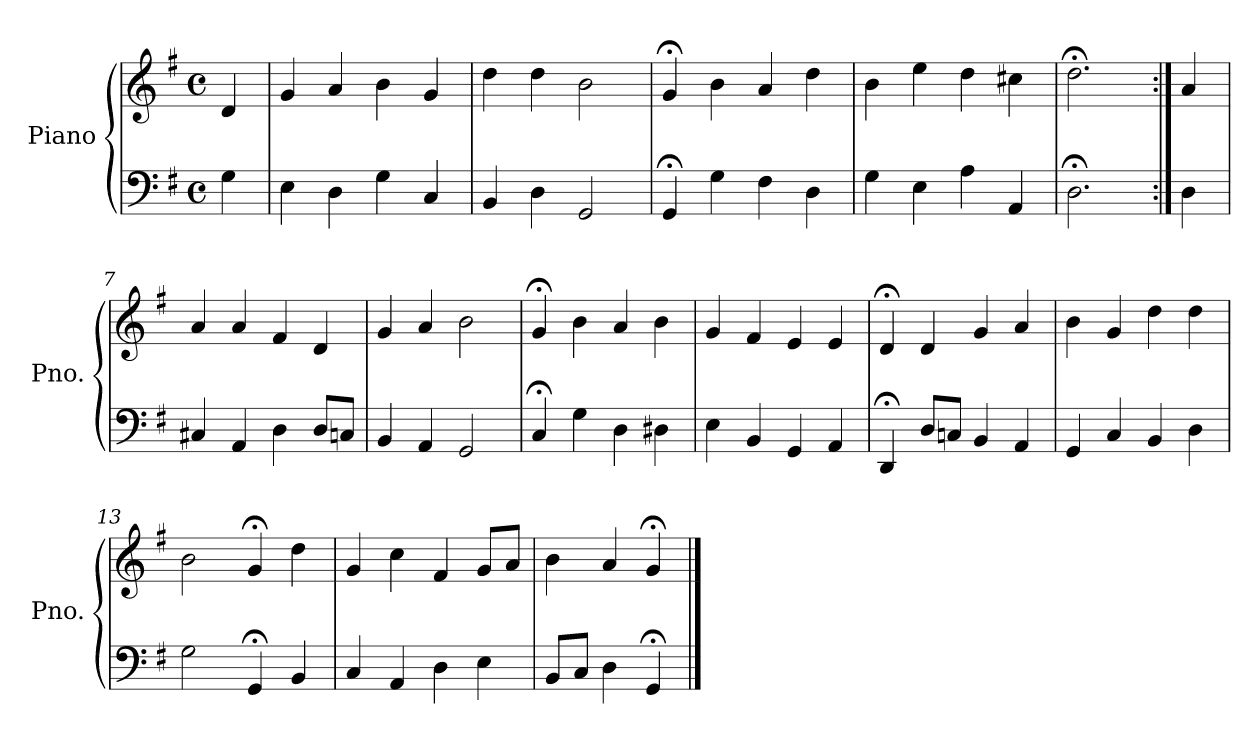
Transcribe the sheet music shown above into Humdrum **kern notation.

**kern	**kern
*part1	*part1
*staff2	*staff1
*I"Piano	*
*I'Pno.	*
*clefF4	*clefG2
*k[f#]	*k[f#]
*M4/4	*M4/4
*met(c)	*met(c)
=	=
4G\	4d/
=1	=1
4E\	4g/
4D\	4a/
4G\	4b\
4C/	4g/
=2	=2
4BB/	4dd\
4D\	4dd\
2GG/	2b\
=3	=3
4GG;</	4g;</
4G\	4b\
4F#\	4a/
4D\	4dd\
=4	=4
4G\	4b\
4E\	4ee\
4A\	4dd\
4AA/	4cc#X\
=5	=5
2.D;<\	2.dd;<\
=6:|!	=6:|!
4D\	4a/
=7	=7
4C#X/	4a/
4AA/	4a/
4D\	4f#/
8D/L	4d/
8Cn/J	.
!!LO:LB:g=z
=8	=8
4BB/	4g/
4AA/	4a/
2GG/	2b\
=9	=9
4C;</	4g;</
4G\	4b\
4D\	4a/
4D#X\	4b\
=10	=10
4E\	4g/
4BB/	4f#/
4GG/	4e/
4AA/	4e/
=11	=11
4DD;</	4d;</
8D/L	4d/
8Cn/J	.
4BB/	4g/
4AA/	4a/
=12	=12
4GG/	4b\
4C/	4g/
4BB/	4dd\
4D\	4dd\
=13	=13
2G\	2b\
4GG;</	4g;</
4BB/	4dd\
=14	=14
4C/	4g/
4AA/	4cc\
4D\	4f#/
4E\	8g/L
.	8a/J
!!LO:LB:g=z
=15	=15
8BB/L	4b\
8C/J	.
4D\	4a/
4GG;</	4g;</
==	==
*-	*-
